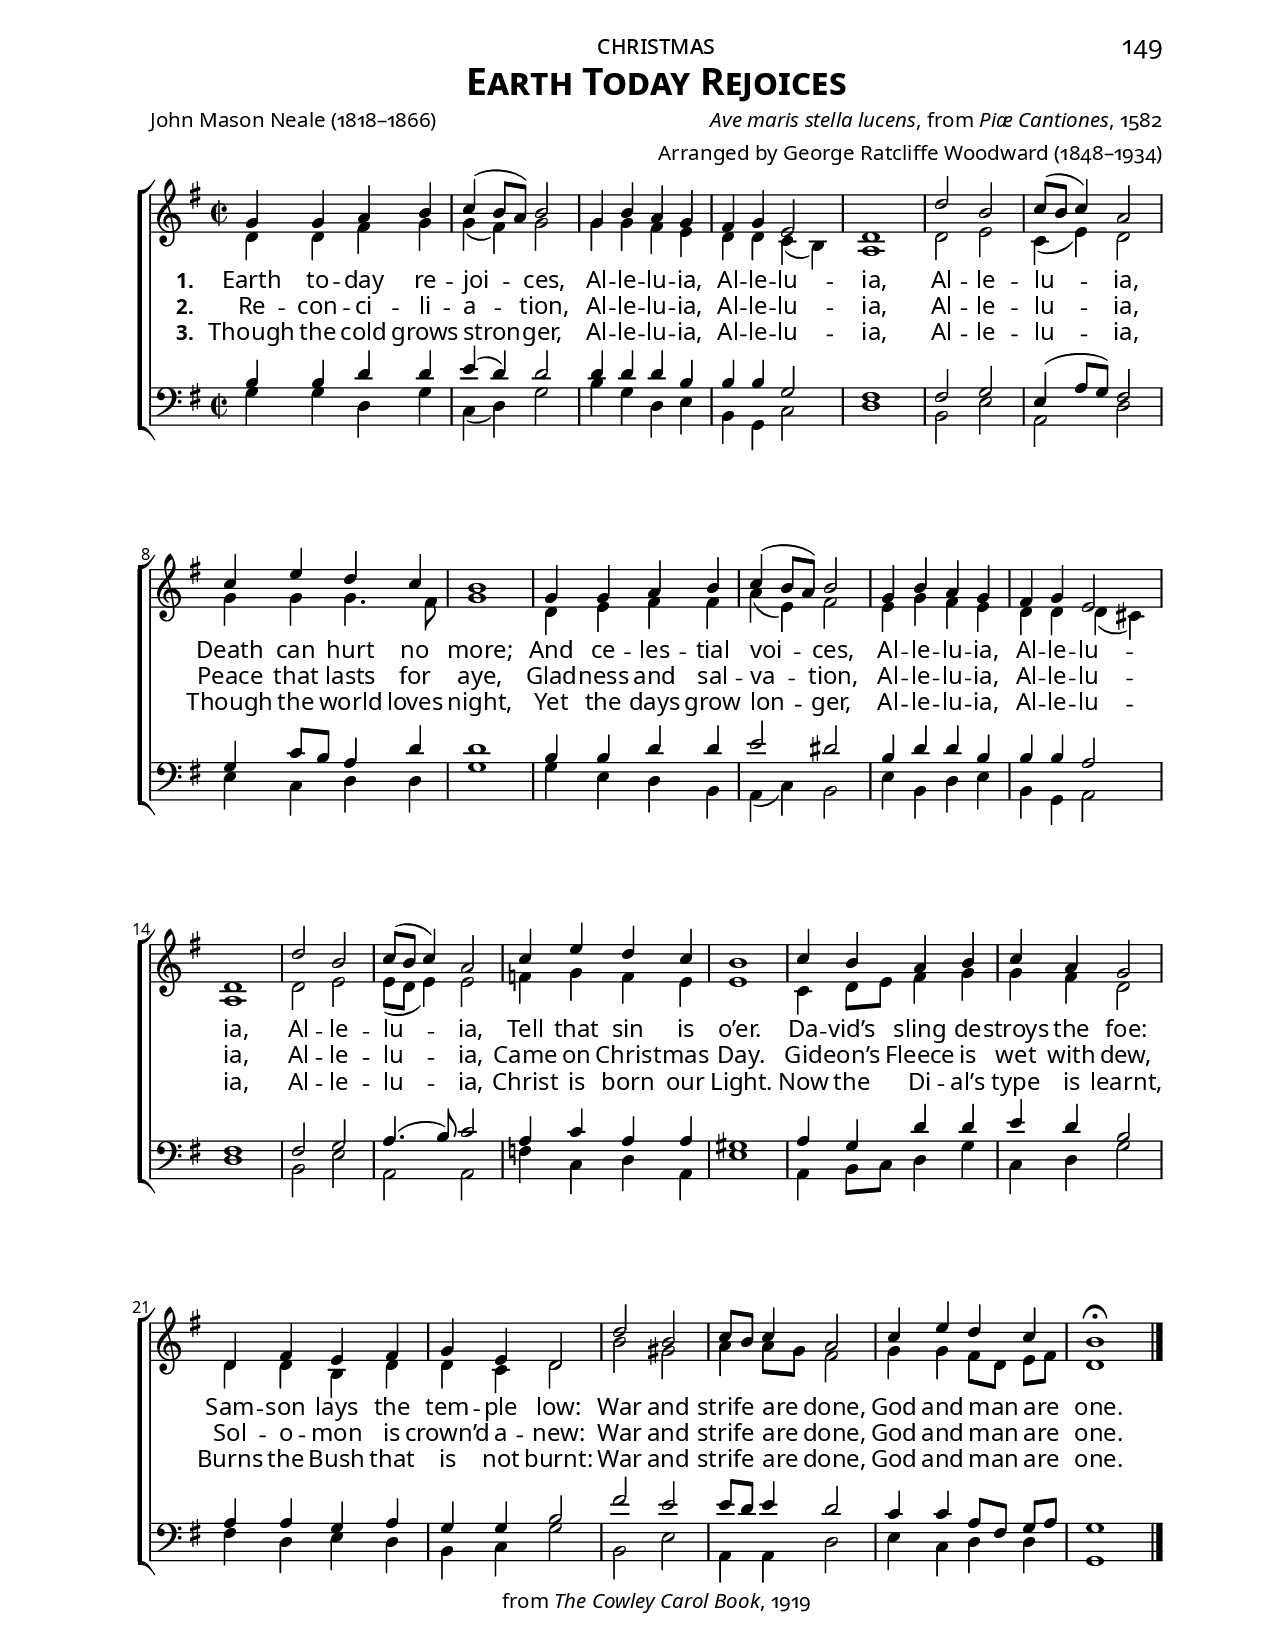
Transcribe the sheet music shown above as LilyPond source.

\version "2.24.0"
\include "util.ly"
\header {
  title = \markup{\override #'(font-name . "Garamond Premier Pro Semibold"){ \abs-fontsize #18 \smallCapsOldStyle"Earth Today Rejoices"}}
  poet = \markup\oldStyleNum"John Mason Neale (1818–1866)"
  composer = \markup\concat{\italic "Ave maris stella lucens" ", from " \italic "Piæ Cantiones" \oldStyleNum", 1582"}
  arranger = \markup\oldStyleNum"Arranged by George Ratcliffe Woodward (1848–1934)"
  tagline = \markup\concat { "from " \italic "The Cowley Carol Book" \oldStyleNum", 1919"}
}
\paper {
  %print-all-headers = ##t
  paper-height = 11\in
  paper-width = 8.5\in
  indent = 0\in
  %system-system-spacing = #'((basic-distance . 10) (padding . 0))
  %system-system-spacing =
  %  #'((basic-distance . 0)
  %     (minimum-distance . 0)
  %     (padding . -0.35)
  %     (stretchability . 100))
  ragged-last-bottom = ##f
  ragged-bottom = ##f
  two-sided = ##t
  inner-margin = 1\in
  outer-margin = 0.75\in
  top-margin = 0.26\in
  bottom-margin = 0.25\in
  first-page-number = #149
  print-first-page-number = ##t
  headerLine = \markup{\override #'(font-name . "Garamond Premier Pro") \smallCapsOldStyle"christmas"}
  oddHeaderMarkup = \markup\fill-line{
     \override #'(font-name . "Garamond Premier Pro")\abs-fontsize #12.5
     \combine 
        \fill-line{"" \if \should-print-page-number
        \oldStylePageNum""
        }
        \fill-line{\headerLine}
  }
  evenHeaderMarkup = \markup {
     \override #'(font-name . "Garamond Premier Pro")\abs-fontsize #12.5
     \combine
        \if \should-print-page-number
        \oldStylePageNum""
        \fill-line{\headerLine}
  }
}
#(set-global-staff-size 18) \paper{ #(define fonts (make-pango-font-tree "Garamond Premier Pro" "Garamond Premier Pro" "Garamond Premier Pro" (/ 18 20))) }
global = {
  \key g \major
  \time 2/2
  \autoBeamOff
  \override DynamicLineSpanner.staff-padding = #0.0
  \override DynamicLineSpanner.Y-extent = #'(-1 . 1)
}

sopMusic = \relative c'' {
  g4 g a b |
  c( b8[ a]) b2 |
  g4 b a g |
  fis g e2 |
  
  d1 |
  d'2 b |
  c8([ b] c4) a2 |
  c4 e d c |
  b1 |
  
  g4 g a b |
  c4( b8[ a]) b2 |
  g4 b a g |
  fis g e2 |
  
  d1 |
  d'2 b |
  c8([ b] c4) a2 |
  c4 e d c |
  b1 |
  
  c4 b a b |
  c a g2 |
  d4 fis e fis |
  g e d2 |
  
  d'2 b |
  c8[ b] c4 a2 |
  c4 e d c |
  b1\fermata \bar "|."
}
sopWords = \lyricmode {
  
}

altoMusic = \relative c' {
  d4 d fis g |
  g( fis) g2 |
  g4 g fis e |
  d d c( b) |
  
  a1 |
  d2 e |
  c4( e) d2 |
  g4 g g4. fis8 |
  g1 |
  
  d4 e fis fis |
  a( e) fis2 |
  e4 g fis e |
  d d d( cis) |
  
  a1 |
  d2 e |
  e8[( d] e4) e2 |
  f4 g f e |
  e1 |
  
  c4 d8[ e] fis4 g |
  g fis d2 |
  d4 d b d |
  d c d2 |
  
  b'2 gis |
  a4 a8[ g] fis2 |
  g4 g fis8[ d] e[ fis] |
  d1 \bar "|."
}
altoWords = \lyricmode {
  \dropLyricsV
  \set stanza = #"1. "
  Earth to -- day re -- joi -- ces,
  Al -- le -- lu -- ia,
  Al -- le -- lu -- ia,
  Al -- le -- lu -- ia,
  Death can hurt no more;
  And ce -- les -- tial voi -- ces,
  Al -- le -- lu -- ia,
  Al -- le -- lu -- ia,
  Al -- le -- lu -- ia,
  Tell that sin is o’er.
  Da -- vid’s sling de -- stroys the foe:
  Sam -- son lays the tem -- ple low:
  \set associatedVoice = "altos"
  War and strife are done,
  God and man are one.
}
altoWordsII = \lyricmode {
  \dropLyricsV
%\markup\italic
  \set stanza = #"2. "
  Re -- con -- ci -- li -- a -- tion,
  Al -- le -- lu -- ia,
  Al -- le -- lu -- ia,
  Al -- le -- lu -- ia,
  Peace that lasts for aye,
  Glad -- ness and sal -- va -- tion,
  Al -- le -- lu -- ia,
  Al -- le -- lu -- ia,
  Al -- le -- lu -- ia,
  Came on Christ -- mas Day.
  Gid -- eon’s Fleece is wet with dew,
  Sol -- o -- mon is crown’d a -- new:
  \set associatedVoice = "altos"
  War and strife are done,
  God and man are one.
}
altoWordsIII = \lyricmode {
  \dropLyricsV
  \set stanza = #"3. "
  Though the cold grows stron -- ger,
  Al -- le -- lu -- ia,
  Al -- le -- lu -- ia,
  Al -- le -- lu -- ia,
  Though the world loves night,
  Yet the days grow lon -- ger,
  Al -- le -- lu -- ia,
  Al -- le -- lu -- ia,
  Al -- le -- lu -- ia,
  Christ is born our Light.
  Now the Di -- al’s type is learnt,
  Burns the Bush that is not burnt:
  \set associatedVoice = "altos"
  War and strife are done,
  God and man are one.
}
altoWordsIV = \lyricmode {
  \set stanza = #"4. "
  \set ignoreMelismata = ##t
}
altoWordsV = \lyricmode {
  \set stanza = #"5. "
  \set ignoreMelismata = ##t
}
altoWordsVI = \lyricmode {
  \set stanza = #"6. "
  \set ignoreMelismata = ##t
}
tenorMusic = \relative c' {
  b4 b d d |
  e( d) d2 |
  d4 d d b |
  b b g2 |
  
  fis1 |
  fis2 g |
  e4( a8[ g]) fis2 |
  g4 c8[ b] a4 d |
  d1 |
  
  b4 b d d |
  e2 dis |
  b4 d d b |
  b b a2 |
  
  fis1 |
  fis2 g |
  a4.( b8) c2 |
  a4 c a a |
  gis1 |
  
  a4 g d' d |
  e d b2 |
  a4 a g a |
  g g b2 |
  
  fis'2 e |
  e8[ d] e4 d2 |
  c4 c a8[ fis] g[ a] |
  g1 \bar "|."
}
tenorWords = \lyricmode {

}

bassMusic = \relative c {
  g'4 g d g |
  c,( d) g2 |
  b4 g d e |
  b g c2 |
  
  d1 |
  b2 e |
  a, d |
  e4 c d d |
  g1 |
  
  g4 e d b |
  a( c) b2 |
  e4 b d e |
  b g a2 |
  
  d1 |
  b2 e |
  a, a |
  f'4 c d a |
  e'1 |
  
  a,4 b8[ c] d4 g |
  c, d g2 |
  fis4 d e d |
  b c g'2 |
  
  b, e |
  a,4 a d2 |
  e4 c d d |
  g,1 \bar "|."
}
bassWords = \lyricmode {

}

pianoRH = \relative c' {
  
}
pianoLH = \relative c' {
  
}

\score {
  <<
   \new ChoirStaff <<
    \new Staff = women <<
      \new Voice = "sopranos" { \voiceOne << \global \sopMusic >> }
      \new Voice = "altos" { \voiceTwo << \global \altoMusic >> }
    >>
    \new Lyrics \with { alignAboveContext = #"women" \override VerticalAxisGroup.nonstaff-relatedstaff-spacing = #'((basic-distance . 1))} \lyricsto "sopranos" \sopWords
    \new Lyrics = "altosVI"  \with { alignBelowContext = #"women" } \lyricsto "sopranos" \altoWordsVI
    \new Lyrics = "altosV"  \with { alignBelowContext = #"women" } \lyricsto "sopranos" \altoWordsV
    \new Lyrics = "altosIV"  \with { alignBelowContext = #"women" } \lyricsto "sopranos" \altoWordsIV
    \new Lyrics = "altosIII"  \with { alignBelowContext = #"women" } \lyricsto "sopranos" \altoWordsIII
    \new Lyrics = "altosII"  \with { alignBelowContext = #"women" } \lyricsto "sopranos" \altoWordsII
    \new Lyrics = "altos"  \with { alignBelowContext = #"women" \override VerticalAxisGroup.nonstaff-relatedstaff-spacing = #'((basic-distance . 1)) } \lyricsto "sopranos" \altoWords
   \new Staff = men <<
      \clef bass
      \new Voice = "tenors" { \voiceOne << \global \tenorMusic >> }
      \new Voice = "basses" { \voiceTwo << \global \bassMusic >> }
    >>
    \new Lyrics \with { alignAboveContext = #"men" \override VerticalAxisGroup.nonstaff-relatedstaff-spacing = #'((basic-distance . 1)) } \lyricsto "tenors" \tenorWords
    \new Lyrics \with { alignBelowContext = #"men" \override VerticalAxisGroup.nonstaff-relatedstaff-spacing = #'((basic-distance . 1)) } \lyricsto "basses" \bassWords
  >>
%    \new PianoStaff << \new Staff { \new Voice { \pianoRH } } \new Staff { \clef "bass" \pianoLH } >>
  >>
  \layout {
  \context {
    \Lyrics
    \override LyricText.font-size = #1.3
  }
    \context {
      \Score
      %\override SpacingSpanner.base-shortest-duration = #(ly:make-moment 1/8)
      %\override SpacingSpanner.common-shortest-duration = #(ly:make-moment 1/4)
    }
    \context {
      % Remove all empty staves
      % \Staff \RemoveEmptyStaves \override VerticalAxisGroup.remove-first = ##t
    }
    \context {
      \Lyrics
      \override LyricText.X-offset = #center-on-word
    }
  }
}

